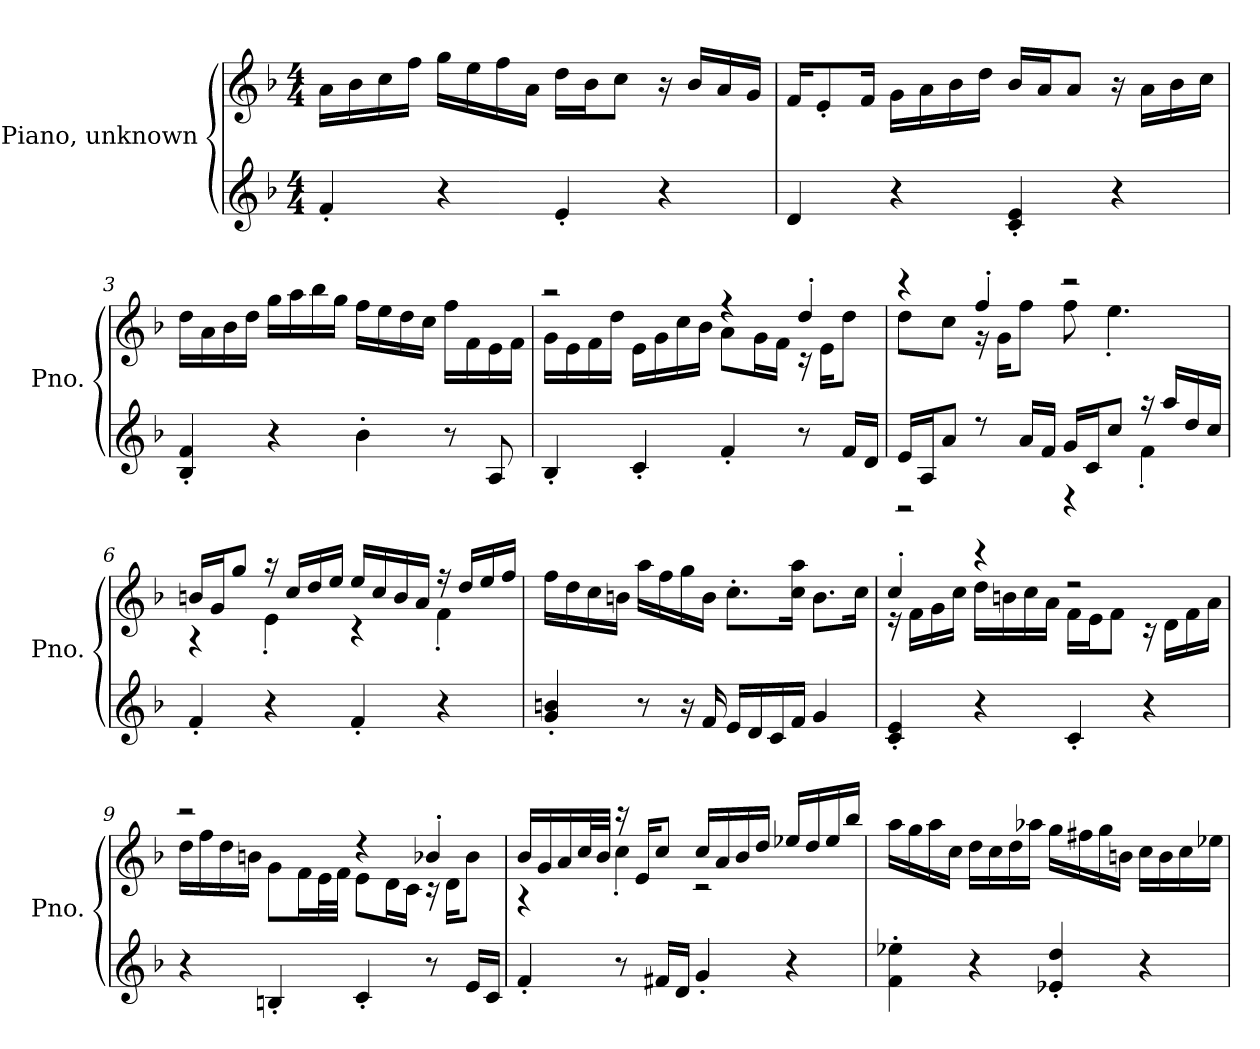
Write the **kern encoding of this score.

**kern	**kern
*part1	*part1
*staff2	*staff1
*I"Piano, unknown	*
*I'Pno.	*
*clefG2	*clefG2
*k[b-]	*k[b-]
*M4/4	*M4/4
*MM120	*MM120
=1	=1
4f'/	16a\LL
.	16b-\
.	16cc\
.	16ff\JJ
4r	16gg\LL
.	16ee\
.	16ff\
.	16a\JJ
4e'/	16dd\LL
.	16b-\J
.	8cc\J
4r	16r
.	16b-/LL
.	16a/
.	16g/JJ
=2	=2
4d/	16f/KL
.	8e'/
.	16f/Jk
4r	16g\LL
.	16a\
.	16b-\
.	16dd\JJ
4c/' 4e/'	16b-/LL
.	16a/J
.	8a/J
4r	16r
.	16a\LL
.	16b-\
.	16cc\JJ
=3	=3
4B-/' 4f/'	16dd\LL
.	16a\
.	16b-\
.	16dd\JJ
4r	16gg\LL
.	16aa\
.	16bb-\
.	16gg\JJ
4b-'\	16ff\LL
.	16ee\
.	16dd\
.	16cc\JJ
8r	16ff\LL
.	16f\
8A/	16e\
.	16f\JJ
!!LO:LB:g=z
=4	=4
*	*^
4B-'/	2r	16g\LL
.	.	16e\
.	.	16f\
.	.	16dd\JJ
4c'/	.	16e\LL
.	.	16g\
.	.	16cc\
.	.	16b-\JJ
4f'/	4r	8a\L
.	.	16g\L
.	.	16f\JJ
8r	4dd'/	16r
.	.	16e\KL
16f/LL	.	8dd\J
16d/JJ	.	.
=5	=5	=5
*^	*	*
16e/LL	2r	4r	8dd\L
16A/J	.	.	.
8a/J	.	.	8cc\J
8r	.	4ff'/	16r
.	.	.	16g\KL
16a/LL	.	.	8ff\J
16f/JJ	.	.	.
16g/LL	4r	2r	8ff\
16c/J	.	.	.
8cc/J	.	.	4.ee'\
16r	4f'\	.	.
16aa/LL	.	.	.
16dd/	.	.	.
16cc/JJ	.	.	.
*v	*v	*	*
=6	=6	=6
4f'/	16bn/LL	4r
.	16g/J	.
.	8gg/J	.
4r	16r	4e'\
.	16cc/LL	.
.	16dd/	.
.	16ee/JJ	.
4f'/	16ee/LL	4r
.	16cc/	.
.	16b/	.
.	16a/JJ	.
4r	16r	4f'\
.	16dd/LL	.
.	16ee/	.
.	16ff/JJ	.
*	*v	*v
!!LO:LB:g=z
=7	=7
4g/' 4bn/'	16ff\LL
.	16dd\
.	16cc\
.	16bn\JJ
8r	16aa\LL
.	16ff\
16r	16gg\
16f/	16b\JJ
16e/LL	8.cc'\L
16d/	.
16c/	.
16f/JJ	16cc\ 16aa\Jk
4g/	8.b\L
.	16cc\Jk
=8	=8
*	*^
4c/' 4e/'	4cc'/	16r
.	.	16f\LL
.	.	16g\
.	.	16cc\JJ
4r	4r	16dd\LL
.	.	16bn\
.	.	16cc\
.	.	16a\JJ
4c'/	2r	16f\LL
.	.	16e\J
.	.	8f\J
4r	.	16r
.	.	16d\LL
.	.	16f\
.	.	16a\JJ
!!LO:LB:g=z	!!
=9	=9	=9
4r	2r	16dd\LL
.	.	16ff\
.	.	16dd\
.	.	16bn\JJ
4Bn'/	.	8g\L
.	.	16f\L
.	.	32e\L
.	.	32f\JJJ
4c'/	4r	8e\L
.	.	16d\L
.	.	16c\JJ
8r	4b-X'/	16r
.	.	16d\KL
16e/LL	.	8b-\J
16c/JJ	.	.
=10	=10	=10
4f'/	16b-/LL	4r
.	16g/	.
.	16a/	.
.	32cc/L	.
.	32b-/JJJ	.
8r	16r	4cc'\
.	16e/KL	.
16f#X/LL	8cc/J	.
16d/JJ	.	.
4g'/	16cc/LL	2r
.	16a/	.
.	16b-/	.
.	16dd/JJ	.
4r	16ee-X/LL	.
.	16dd/	.
.	16ee-/	.
.	16bb-/JJ	.
*	*v	*v
!!LO:LB:g=z
=11	=11
4f\' 4ee-X\'	16aa\LL
.	16gg\
.	16aa\
.	16cc\JJ
4r	16dd\LL
.	16cc\
.	16dd\
.	16aa-X\JJ
4e-X/' 4dd/'	16gg\LL
.	16ff#X\
.	16gg\
.	16bn\JJ
4r	16cc\LL
.	16b\
.	16cc\
.	16ee-X\JJ
=	=
*-	*-
